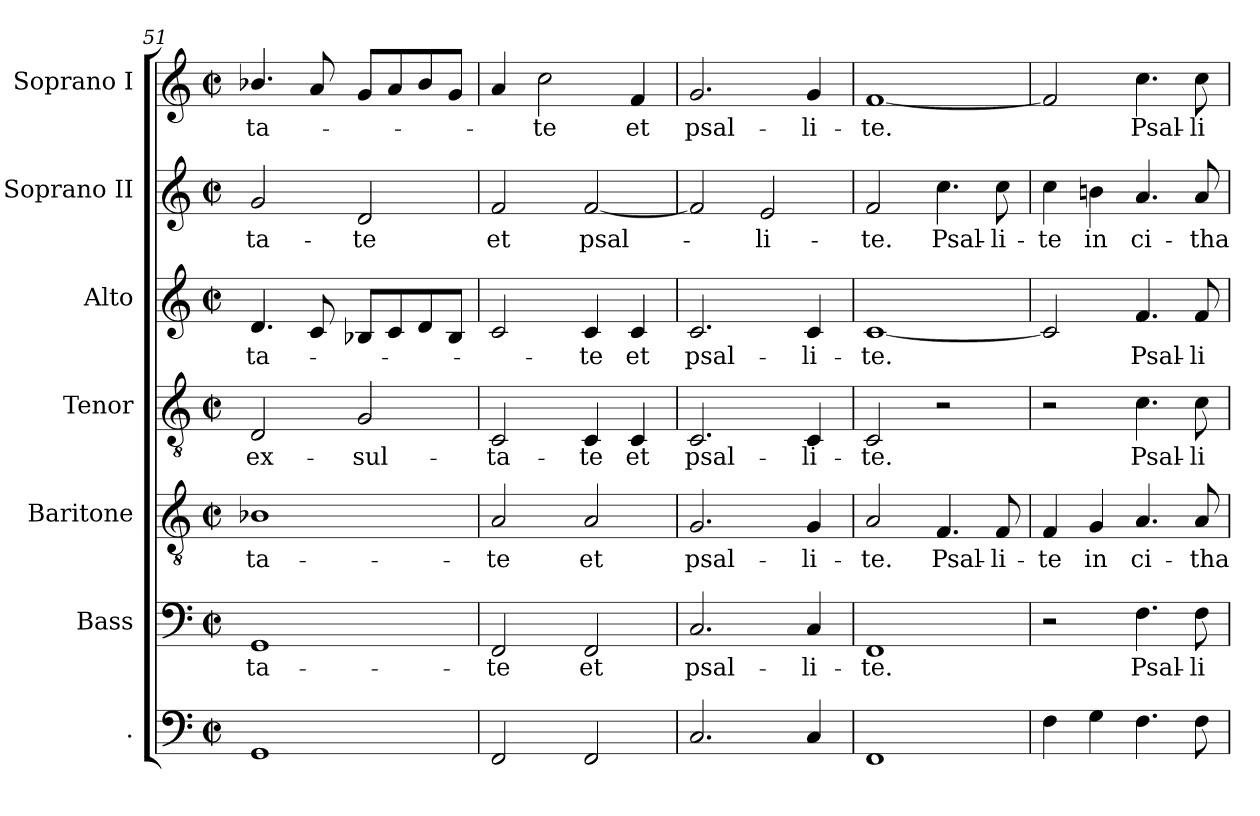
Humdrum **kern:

**kern	**kern	**text	**kern	**text	**kern	**text	**kern	**text	**kern	**text	**kern	**text
*part7	*part6	*part6	*part5	*part5	*part4	*part4	*part3	*part3	*part2	*part2	*part1	*part1
*staff7	*staff6	*staff6	*staff5	*staff5	*staff4	*staff4	*staff3	*staff3	*staff2	*staff2	*staff1	*staff1
*I".	*I"Bass	*	*I"Baritone	*	*I"Tenor	*	*I"Alto	*	*I"Soprano II	*	*I"Soprano I	*
*	*I'B.	*	*I'T.	*	*I'T.	*	*I'A.	*	*I'S.	*	*I'S.	*
*clefF4	*clefF4	*	*clefGv2	*	*clefGv2	*	*clefG2	*	*clefG2	*	*clefG2	*
*	*	*	*	*	*ITrd7c12	*	*	*	*	*	*	*
*k[]	*k[]	*	*k[]	*	*k[]	*	*k[]	*	*k[]	*	*k[]	*
*C:	*C:	*	*C:	*	*C:	*	*C:	*	*C:	*	*C:	*
*M2/2	*M2/2	*	*M2/2	*	*M2/2	*	*M2/2	*	*M2/2	*	*M2/2	*
*met(c|)	*met(c|)	*	*met(c|)	*	*met(c|)	*	*met(c|)	*	*met(c|)	*	*met(c|)	*
=51	=51	=51	=51	=51	=51	=51	=51	=51	=51	=51	=51	=51
!	!	!LO:LY:b:color=#000000	!	!	!	!	!	!	!	!	!	!
!	!	!	!	!LO:LY:b:color=#000000	!	!	!	!	!	!	!	!
!	!	!	!	!	!	!LO:LY:b:color=#000000	!	!	!	!	!	!
!	!	!	!	!	!	!	!	!LO:LY:b:color=#000000	!	!	!	!
!	!	!	!	!	!	!	!	!	!	!LO:LY:b:color=#000000	!	!
!	!	!	!	!	!	!	!	!	!	!	!	!LO:LY:b:color=#000000
1GGi	1GGi	-ta-	1B-Xi	-ta-	2DDi/	ex-	4.di/	-ta-	2gi/	-ta-	4.b-Xi/	-ta-
.	.	.	.	.	.	.	8ci/	.	.	.	8ai/	.
!	!	!	!	!	!	!LO:LY:b:color=#000000	!	!	!	!	!	!
!	!	!	!	!	!	!	!	!	!	!LO:LY:b:color=#000000	!	!
.	.	.	.	.	2GGi/	-sul-	8B-Xi/L	.	2di/	-te	8gi/L	.
.	.	.	.	.	.	.	8ci/	.	.	.	8ai/	.
.	.	.	.	.	.	.	8di/	.	.	.	8b-i/	.
.	.	.	.	.	.	.	8B-i/J	.	.	.	8gi/J	.
=52	=52	=52	=52	=52	=52	=52	=52	=52	=52	=52	=52	=52
!	!	!LO:LY:b:color=#000000	!	!	!	!	!	!	!	!	!	!
!	!	!	!	!LO:LY:b:color=#000000	!	!	!	!	!	!	!	!
!	!	!	!	!	!	!LO:LY:b:color=#000000	!	!	!	!	!	!
!	!	!	!	!	!	!	!	!	!	!LO:LY:b:color=#000000	!	!
2FFi/	2FFi/	-te	2Ai/	-te	2CCi/	-ta-	2ci/	.	2fi/	et	4ai/	.
!	!	!	!	!	!	!	!	!	!	!	!	!LO:LY:b:color=#000000
.	.	.	.	.	.	.	.	.	.	.	2cci\	-te
!	!	!LO:LY:b:color=#000000	!	!	!	!	!	!	!	!	!	!
!	!	!	!	!LO:LY:b:color=#000000	!	!	!	!	!	!	!	!
!	!	!	!	!	!	!LO:LY:b:color=#000000	!	!	!	!	!	!
!	!	!	!	!	!	!	!	!LO:LY:b:color=#000000	!	!	!	!
!	!	!	!	!	!	!	!	!	!	!LO:LY:b:color=#000000	!	!
2FFi/	2FFi/	et	2Ai/	et	4CCi/	-te	4ci/	-te	[<2fi/	psal-	.	.
!	!	!	!	!	!	!LO:LY:b:color=#000000	!	!	!	!	!	!
!	!	!	!	!	!	!	!	!LO:LY:b:color=#000000	!	!	!	!
!	!	!	!	!	!	!	!	!	!	!	!	!LO:LY:b:color=#000000
.	.	.	.	.	4CCi/	et	4ci/	et	.	.	4fi/	et
=53	=53	=53	=53	=53	=53	=53	=53	=53	=53	=53	=53	=53
!	!	!LO:LY:b:color=#000000	!	!	!	!	!	!	!	!	!	!
!	!	!	!	!LO:LY:b:color=#000000	!	!	!	!	!	!	!	!
!	!	!	!	!	!	!LO:LY:b:color=#000000	!	!	!	!	!	!
!	!	!	!	!	!	!	!	!LO:LY:b:color=#000000	!	!	!	!
!	!	!	!	!	!	!	!	!	!	!	!	!LO:LY:b:color=#000000
2.Ci/	2.Ci/	psal-	2.Gi/	psal-	2.CCi/	psal-	2.ci/	psal-	2fi/]	.	2.gi/	psal-
!	!	!	!	!	!	!	!	!	!	!LO:LY:b:color=#000000	!	!
.	.	.	.	.	.	.	.	.	2ei/	-li-	.	.
!	!	!LO:LY:b:color=#000000	!	!	!	!	!	!	!	!	!	!
!	!	!	!	!LO:LY:b:color=#000000	!	!	!	!	!	!	!	!
!	!	!	!	!	!	!LO:LY:b:color=#000000	!	!	!	!	!	!
!	!	!	!	!	!	!	!	!LO:LY:b:color=#000000	!	!	!	!
!	!	!	!	!	!	!	!	!	!	!	!	!LO:LY:b:color=#000000
4Ci/	4Ci/	-li-	4Gi/	-li-	4CCi/	-li-	4ci/	-li-	.	.	4gi/	-li-
=54	=54	=54	=54	=54	=54	=54	=54	=54	=54	=54	=54	=54
!	!	!LO:LY:b:color=#000000	!	!	!	!	!	!	!	!	!	!
!	!	!	!	!LO:LY:b:color=#000000	!	!	!	!	!	!	!	!
!	!	!	!	!	!	!LO:LY:b:color=#000000	!	!	!	!	!	!
!	!	!	!	!	!	!	!	!LO:LY:b:color=#000000	!	!	!	!
!	!	!	!	!	!	!	!	!	!	!LO:LY:b:color=#000000	!	!
!	!	!	!	!	!	!	!	!	!	!	!	!LO:LY:b:color=#000000
1FFi	1FFi	-te.	2Ai/	-te.	2CCi/	-te.	[<1ci	-te.	2fi/	-te.	[<1fi	-te.
!	!	!	!	!LO:LY:b:color=#000000	!	!	!	!	!	!	!	!
!	!	!	!	!	!	!	!	!	!	!LO:LY:b:color=#000000	!	!
.	.	.	4.Fi/	Psal-	2r	.	.	.	4.cci\	Psal-	.	.
!	!	!	!	!LO:LY:b:color=#000000	!	!	!	!	!	!	!	!
!	!	!	!	!	!	!	!	!	!	!LO:LY:b:color=#000000	!	!
.	.	.	8Fi/	-li-	.	.	.	.	8cci\	-li-	.	.
!!LO:LB:g=z
=55	=55	=55	=55	=55	=55	=55	=55	=55	=55	=55	=55	=55
!	!	!	!	!LO:LY:b:color=#000000	!	!	!	!	!	!	!	!
!	!	!	!	!	!	!	!	!	!	!LO:LY:b:color=#000000	!	!
4Fi\	2r	.	4Fi/	-te	2r	.	2ci/]	.	4cci\	-te	2fi/]	.
!	!	!	!	!LO:LY:b:color=#000000	!	!	!	!	!	!	!	!
!	!	!	!	!	!	!	!	!	!	!LO:LY:b:color=#000000	!	!
4Gi\	.	.	4Gi/	in	.	.	.	.	4bni\	in	.	.
!	!	!LO:LY:b:color=#000000	!	!	!	!	!	!	!	!	!	!
!	!	!	!	!LO:LY:b:color=#000000	!	!	!	!	!	!	!	!
!	!	!	!	!	!	!LO:LY:b:color=#000000	!	!	!	!	!	!
!	!	!	!	!	!	!	!	!LO:LY:b:color=#000000	!	!	!	!
!	!	!	!	!	!	!	!	!	!	!LO:LY:b:color=#000000	!	!
!	!	!	!	!	!	!	!	!	!	!	!	!LO:LY:b:color=#000000
4.Fi\	4.Fi\	Psal-	4.Ai/	ci-	4.Ci\	Psal-	4.fi/	Psal-	4.ai/	ci-	4.cci\	Psal-
!	!	!LO:LY:b:color=#000000	!	!	!	!	!	!	!	!	!	!
!	!	!	!	!LO:LY:b:color=#000000	!	!	!	!	!	!	!	!
!	!	!	!	!	!	!LO:LY:b:color=#000000	!	!	!	!	!	!
!	!	!	!	!	!	!	!	!LO:LY:b:color=#000000	!	!	!	!
!	!	!	!	!	!	!	!	!	!	!LO:LY:b:color=#000000	!	!
!	!	!	!	!	!	!	!	!	!	!	!	!LO:LY:b:color=#000000
8Fi\	8Fi\	-li-	8Ai/	-tha-	8Ci\	-li-	8fi/	-li-	8ai/	-tha-	8cci\	-li-
=	=	=	=	=	=	=	=	=	=	=	=	=
*-	*-	*-	*-	*-	*-	*-	*-	*-	*-	*-	*-	*-
